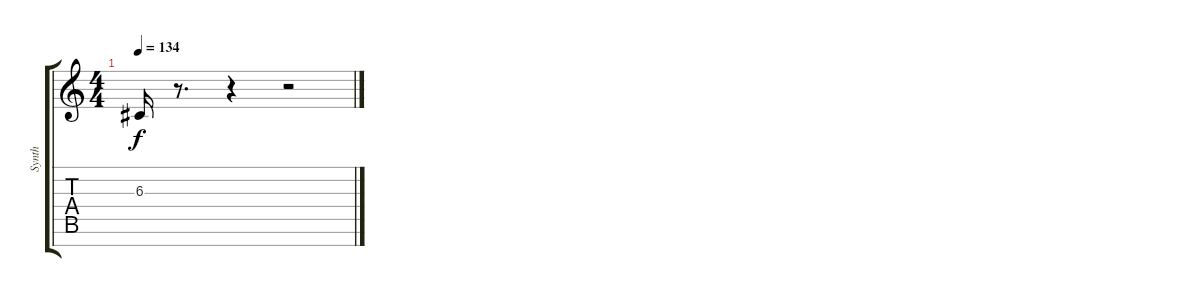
\track ("Synth" "Synth") {instrument reedorgan}
\staff {score tabs}
\tuning (E4 B3 G3 D3 A2 E2 B1) {hide}
\ts (4 4)
\tempo 134
\clef g2
\ks c
6.3{t}.16{dy f} r.8{d} r.4 r.2
